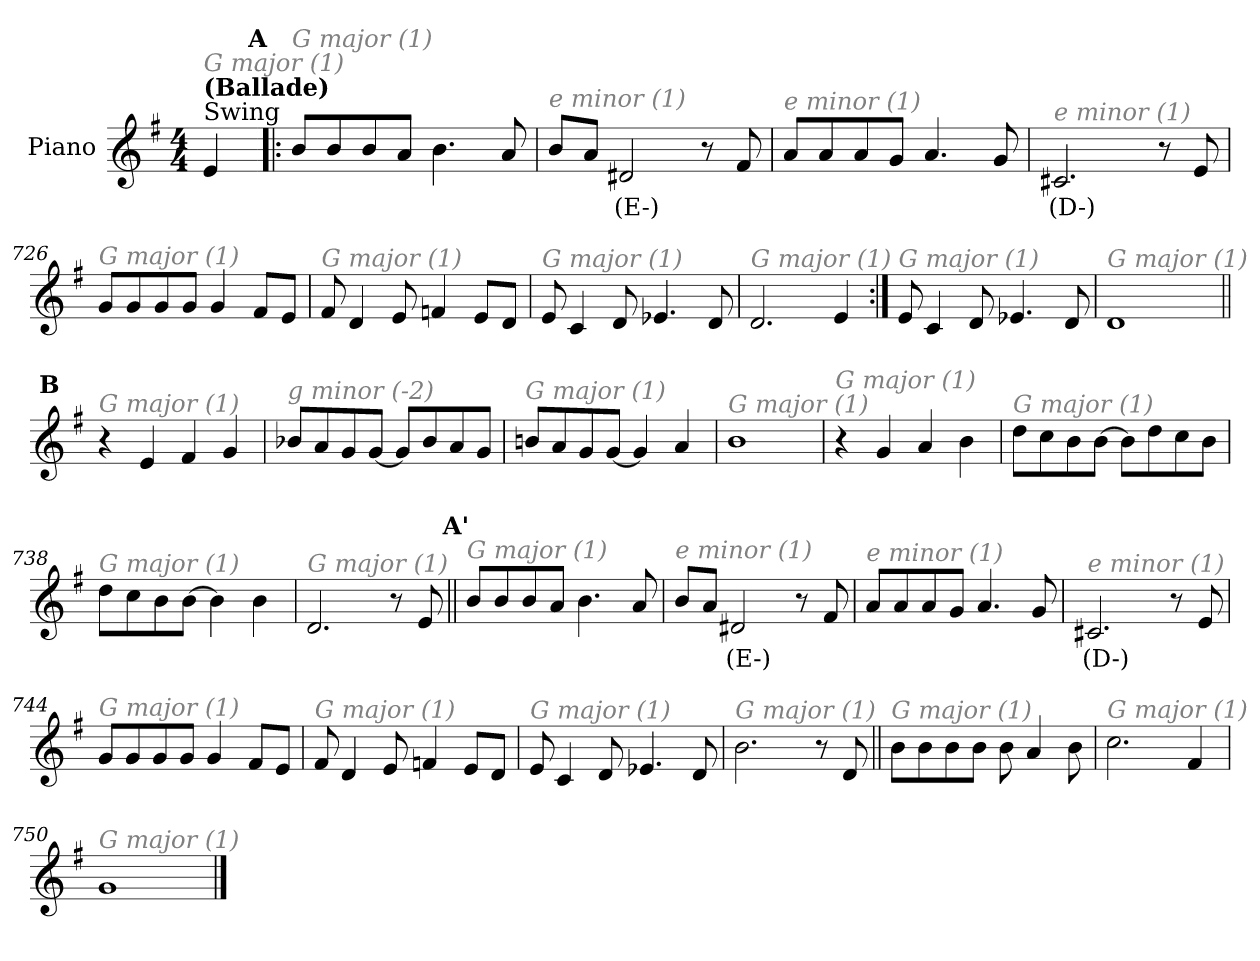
**kern	**text
*part1	*part1
*staff1	*staff1
*I"Piano	*
*I'Pno.	*
*clefG2	*
*k[f#]	*
*M4/4	*
=1	=1
!LO:TX:a:t=Swing	!
!LO:TX:a:B:t=(Ballade)	!
!LO:TX:i:color=#808080:t=G major (1)	!
4e/	.
!!LO:REH:place=s1:a:enc=none:fs=14:t=A
=722!|:	=722!|:
!LO:TX:i:color=#808080:t=G major (1)	!
8b/L	.
8b/	.
8b/	.
8a/J	.
4.b\	.
8a/	.
=723	=723
!LO:TX:i:color=#808080:t=e minor (1)	!
8b/L	.
8a/J	.
2d#Xi/	(E-)
8r	.
8f#/	.
=724	=724
!LO:TX:i:color=#808080:t=e minor (1)	!
8a/L	.
8a/	.
8a/	.
8g/J	.
4.a/	.
8g/	.
=725	=725
!LO:TX:i:color=#808080:t=e minor (1)	!
2.c#Xi/	(D-)
8r	.
8e/	.
!!LO:LB:g=z
=726	=726
!LO:TX:i:color=#808080:t=G major (1)	!
8g/L	.
8g/	.
8g/	.
8g/J	.
4g/	.
8f#/L	.
8e/J	.
=727	=727
!LO:TX:i:color=#808080:t=G major (1)	!
8f#/	.
4d/	.
8e/	.
4fn/	.
8e/L	.
8d/J	.
=728	=728
!LO:TX:i:color=#808080:t=G major (1)	!
8e/	.
4c/	.
8d/	.
4.e-X/	.
8d/	.
=729	=729
!LO:TX:i:color=#808080:t=G major (1)	!
2.d/	.
4e/	.
!!LO:LB:g=z
=730:|!	=730:|!
!LO:TX:i:color=#808080:t=G major (1)	!
8e/	.
4c/	.
8d/	.
4.e-X/	.
8d/	.
=731	=731
!LO:TX:i:color=#808080:t=G major (1)	!
1d	.
!!LO:REH:place=s1:a:enc=none:fs=14:t=B
=732||	=732||
!LO:TX:i:color=#808080:t=G major (1)	!
4r	.
4e/	.
4f#/	.
4g/	.
=733	=733
!LO:TX:i:color=#808080:t=g minor (-2)	!
8b-X/L	.
8a/	.
8g/	.
[8g/J	.
8g/L]	.
8b-/	.
8a/	.
8g/J	.
!!LO:LB:g=z
=734	=734
!LO:TX:i:color=#808080:t=G major (1)	!
8bn/L	.
8a/	.
8g/	.
[8g/J	.
4g/]	.
4a/	.
=735	=735
!LO:TX:i:color=#808080:t=G major (1)	!
1b	.
=736	=736
!LO:TX:i:color=#808080:t=G major (1)	!
4r	.
4g/	.
4a/	.
4b\	.
=737	=737
!LO:TX:i:color=#808080:t=G major (1)	!
8dd\L	.
8cc\	.
8b\	.
[8b\J	.
8b\L]	.
8dd\	.
8cc\	.
8b\J	.
!!LO:LB:g=z
=738	=738
!LO:TX:i:color=#808080:t=G major (1)	!
8dd\L	.
8cc\	.
8b\	.
[8b\J	.
4b\]	.
4b\	.
=739	=739
!LO:TX:i:color=#808080:t=G major (1)	!
2.d/	.
8r	.
8e/	.
!!LO:REH:place=s1:a:enc=none:fs=14:t=A'
=740||	=740||
!LO:TX:i:color=#808080:t=G major (1)	!
8b/L	.
8b/	.
8b/	.
8a/J	.
4.b\	.
8a/	.
=741	=741
!LO:TX:i:color=#808080:t=e minor (1)	!
8b/L	.
8a/J	.
2d#Xi/	(E-)
8r	.
8f#/	.
!!LO:LB:g=z
=742	=742
!LO:TX:i:color=#808080:t=e minor (1)	!
8a/L	.
8a/	.
8a/	.
8g/J	.
4.a/	.
8g/	.
=743	=743
!LO:TX:i:color=#808080:t=e minor (1)	!
2.c#Xi/	(D-)
8r	.
8e/	.
=744	=744
!LO:TX:i:color=#808080:t=G major (1)	!
8g/L	.
8g/	.
8g/	.
8g/J	.
4g/	.
8f#/L	.
8e/J	.
=745	=745
!LO:TX:i:color=#808080:t=G major (1)	!
8f#/	.
4d/	.
8e/	.
4fn/	.
8e/L	.
8d/J	.
!!LO:LB:g=z
=746	=746
!LO:TX:i:color=#808080:t=G major (1)	!
8e/	.
4c/	.
8d/	.
4.e-X/	.
8d/	.
=747	=747
!LO:TX:i:color=#808080:t=G major (1)	!
2.b\	.
8r	.
8d/	.
=748||	=748||
!LO:TX:i:color=#808080:t=G major (1)	!
8b\L	.
8b\	.
8b\	.
8b\J	.
8b\	.
4a/	.
8b\	.
=749	=749
!LO:TX:i:color=#808080:t=G major (1)	!
2.cc\	.
4f#/	.
=750	=750
!LO:TX:i:color=#808080:t=G major (1)	!
1g	.
==	==
*-	*-
